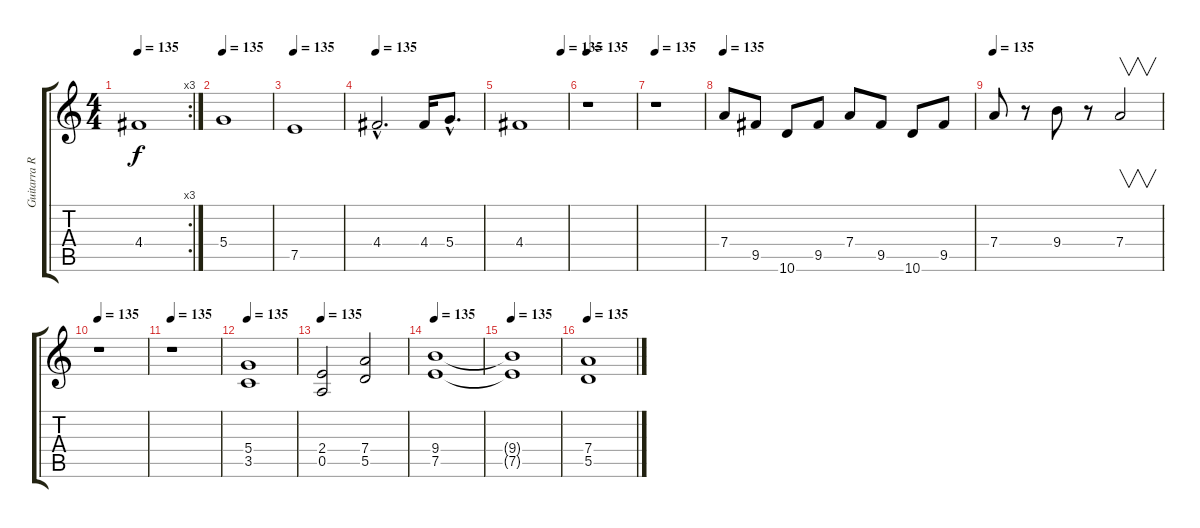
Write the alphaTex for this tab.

\track ("Guitarra Ritmica" "Guitarra R") {instrument distortionguitar}
\staff {score tabs}
\tuning (E4 B3 G3 D3 A2 E2) {hide}
\rc 3
\ts (4 4)
\tempo 135
\clef g2
\ks c
4.4.1{dy f} |
\tempo 135
5.4.1 |
\tempo 135
7.5.1 |
\tempo 135
4.4{hac}.2{d} 4.4.16 5.4{hac}.8{d} |
\tempo (135 0.875)
4.4.1 |
\tempo 135
r.1 |
\tempo 135
r.1 |
\tempo 135
7.4.8 9.5.8 10.6.8 9.5.8 7.4.8 9.5.8 10.6.8 9.5.8 |
\tempo 135
7.4.8 r.8 9.4.8 r.8 7.4.2{v} |
\tempo 135
r.1 |
\tempo 135
r.1 |
\tempo 135
(5.4 3.5).1 |
\tempo 135
(2.4 0.5).2 (7.4 5.5).2 |
\tempo 135
(9.4 7.5).1 |
\tempo 135
(9.4{t} 7.5{t}).1 |
\tempo 135
(7.4 5.5).1
